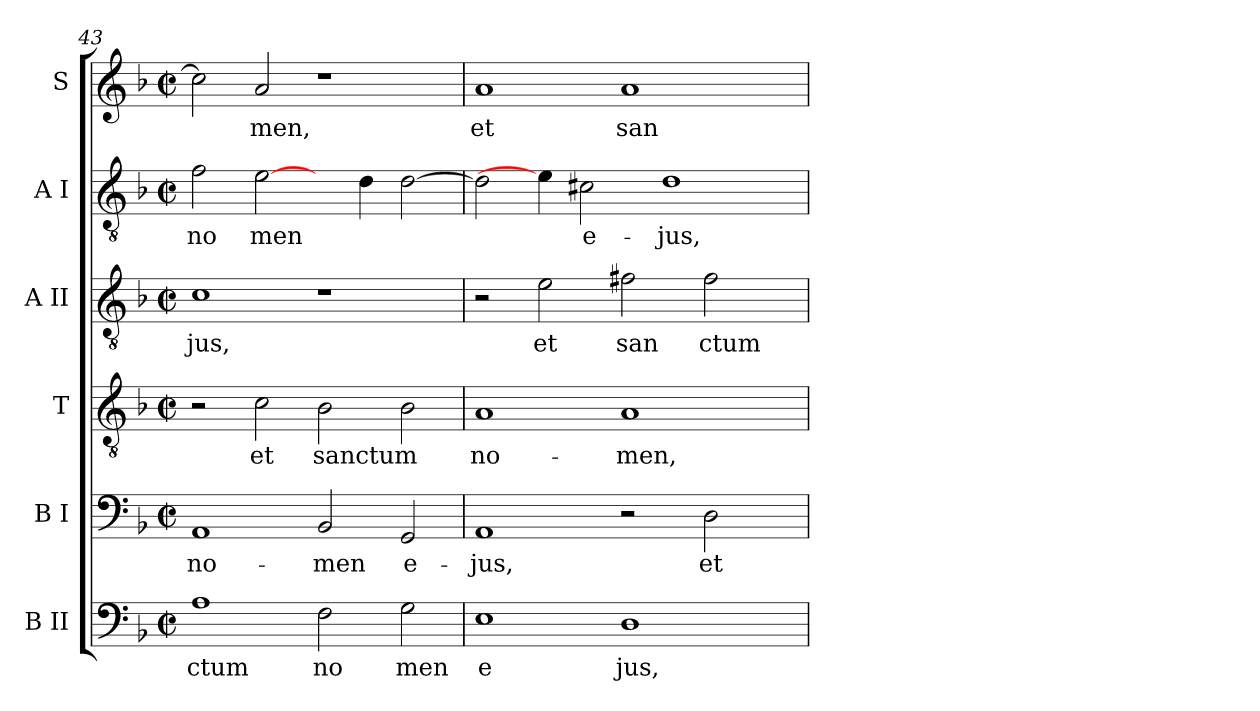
**kern	**text	**kern	**text	**kern	**text	**kern	**text	**kern	**text	**kern	**text
*part6	*part6	*part5	*part5	*part4	*part4	*part3	*part3	*part2	*part2	*part1	*part1
*staff6	*staff6	*staff5	*staff5	*staff4	*staff4	*staff3	*staff3	*staff2	*staff2	*staff1	*staff1
*I"B II	*	*I"B I	*	*I"T	*	*I"A II	*	*I"A I	*	*I"S	*
*I'B II	*	*I'B I	*	*I'T	*	*I'A II	*	*I'A I	*	*I'S	*
*clefF4	*	*clefF4	*	*clefGv2	*	*clefGv2	*	*clefGv2	*	*clefG2	*
*k[b-]	*	*k[b-]	*	*k[b-]	*	*k[b-]	*	*k[b-]	*	*k[b-]	*
*F:	*	*F:	*	*F:	*	*F:	*	*F:	*	*F:	*
*M2/2	*	*M2/2	*	*M2/2	*	*M2/2	*	*M2/2	*	*M2/2	*
*met(c|)	*	*met(c|)	*	*met(c|)	*	*met(c|)	*	*met(c|)	*	*met(c|)	*
=43	=43	=43	=43	=43	=43	=43	=43	=43	=43	=43	=43
!	!LO:LY:b:cj	!	!LO:LY:b:cj	!	!	!	!LO:LY:b:cj	!	!LO:LY:b:cj	!	!LO:LY:b:cj
1A	ctum	1AA	no-	2r	.	1c	-jus,	2f\	no	2cc\]	.
!	!	!	!	!	!LO:LY:b:cj	!	!	!	!LO:LY:b:cj	!	!LO:LY:b:cj
.	.	.	.	2c\	et	.	.	[2e\	men	2a/	men,
!	!LO:LY:b:cj	!	!LO:LY:b:cj	!	!LO:LY:b:cj	!	!	!	!	!	!
2F\	no	2BB-/	-men	2B-\	sanctum	1r	.	4ryy	.	1r	.
!	!	!	!	!	!	!	!	!	!LO:LY:b:cj	!	!
.	.	.	.	.	.	.	.	4d\	.	.	.
!	!LO:LY:b:cj	!	!LO:LY:b:cj	!	!LO:LY:b:cj	!	!	!	!LO:LY:b:cj	!	!
2G\	men	2GG/	e-	2B-\	.	.	.	[<2d\	.	.	.
!!LO:LB:g=z
=44	=44	=44	=44	=44	=44	=44	=44	=44	=44	=44	=44
!	!LO:LY:b:cj	!	!LO:LY:b:cj	!	!LO:LY:b:cj	!	!	!	!LO:LY:b:cj	!	!LO:LY:b:cj
1E	e	1AA	-jus,	1A	no-	2r	.	2d\]	.	1a	et
!	!	!	!	!	!	!	!LO:LY:b:cj	!	!	!	!
.	.	.	.	.	.	2e\	et	4e\]	.	.	.
!	!	!	!	!	!	!	!	!	!LO:LY:b:cj	!	!
.	.	.	.	.	.	.	.	2c#X\	e-	.	.
!	!LO:LY:b:cj	!	!	!	!LO:LY:b:cj	!	!LO:LY:b:cj	!	!	!	!LO:LY:b:cj
1D	jus,	2r	.	1A	-men,	2f#X\	san	.	.	1a	san
!	!	!	!	!	!	!	!	!	!LO:LY:b:cj	!	!
.	.	.	.	.	.	.	.	1d	-jus,	.	.
!	!	!	!LO:LY:b:cj	!	!	!	!LO:LY:b:cj	!	!	!	!
.	.	2D\	et	.	.	2f#\	ctum	.	.	.	.
4ryy	.	4ryy	.	4ryy	.	4ryy	.	.	.	4ryy	.
=	=	=	=	=	=	=	=	=	=	=	=
*-	*-	*-	*-	*-	*-	*-	*-	*-	*-	*-	*-
